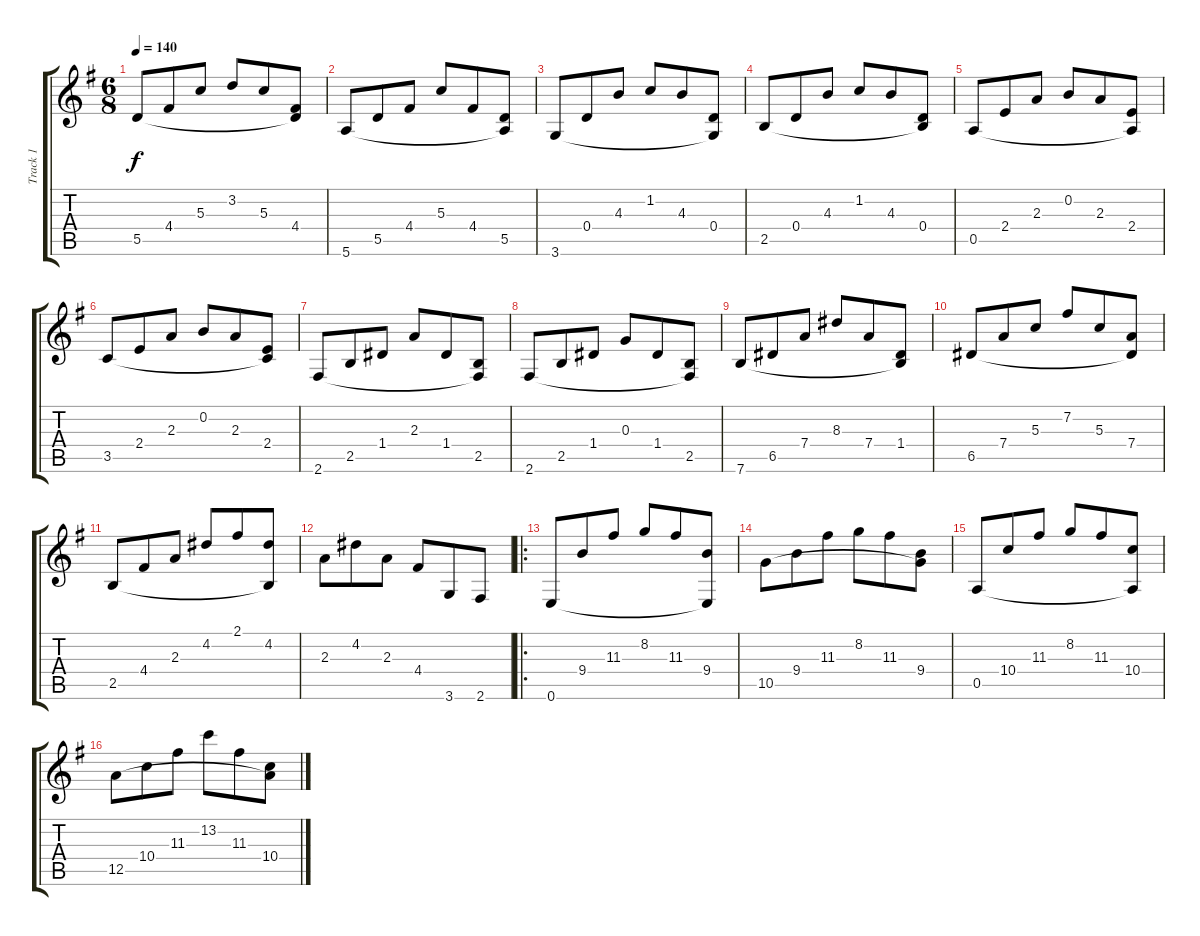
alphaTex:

\track ("Track 1" "Track 1") {instrument acousticguitarnylon}
\staff {score tabs}
\tuning (E4 B3 G3 D3 A2 E2) {hide}
\ts (6 8)
\tempo 140
\clef g2
\ks eminor
5.5.8{dy f} 4.4.8 5.3.8 3.2.8 5.3.8 (4.4 5.5{t}).8 |
5.6.8 5.5.8 4.4.8 5.3.8 4.4.8 (5.5 5.6{t}).8 |
3.6.8 0.4.8 4.3.8 1.2.8 4.3.8 (0.4 3.6{t}).8 |
2.5.8 0.4.8 4.3.8 1.2.8 4.3.8 (0.4 2.5{t}).8 |
0.5.8 2.4.8 2.3.8 0.2.8 2.3.8 (2.4 0.5{t}).8 |
3.5.8 2.4.8 2.3.8 0.2.8 2.3.8 (2.4 3.5{t}).8 |
2.6.8 2.5.8 1.4.8 2.3.8 1.4.8 (2.5 2.6{t}).8 |
2.6.8 2.5.8 1.4.8 0.3.8 1.4.8 (2.5 2.6{t}).8 |
7.6.8 6.5.8 7.4.8 8.3.8 7.4.8 (1.4 7.6{t}).8 |
6.5.8 7.4.8 5.3.8 7.2.8 5.3.8 (7.4 6.5{t}).8 |
2.5.8 4.4.8 2.3.8 4.2.8 2.1.8 (4.2 2.5{t}).8 |
2.3.8 4.2.8 2.3.8 4.4.8 3.6.8 2.6.8 |
\ro
0.6.8 9.4.8 11.3.8 8.2.8 11.3.8 (9.4 0.6{t}).8 |
10.5.8 9.4.8 11.3.8 8.2.8 11.3.8 (9.4 10.5{t}).8 |
0.5.8 10.4.8 11.3.8 8.2.8 11.3.8 (10.4 0.5{t}).8 |
12.5.8 10.4.8 11.3.8 13.2.8 11.3.8 (10.4 12.5{t}).8
